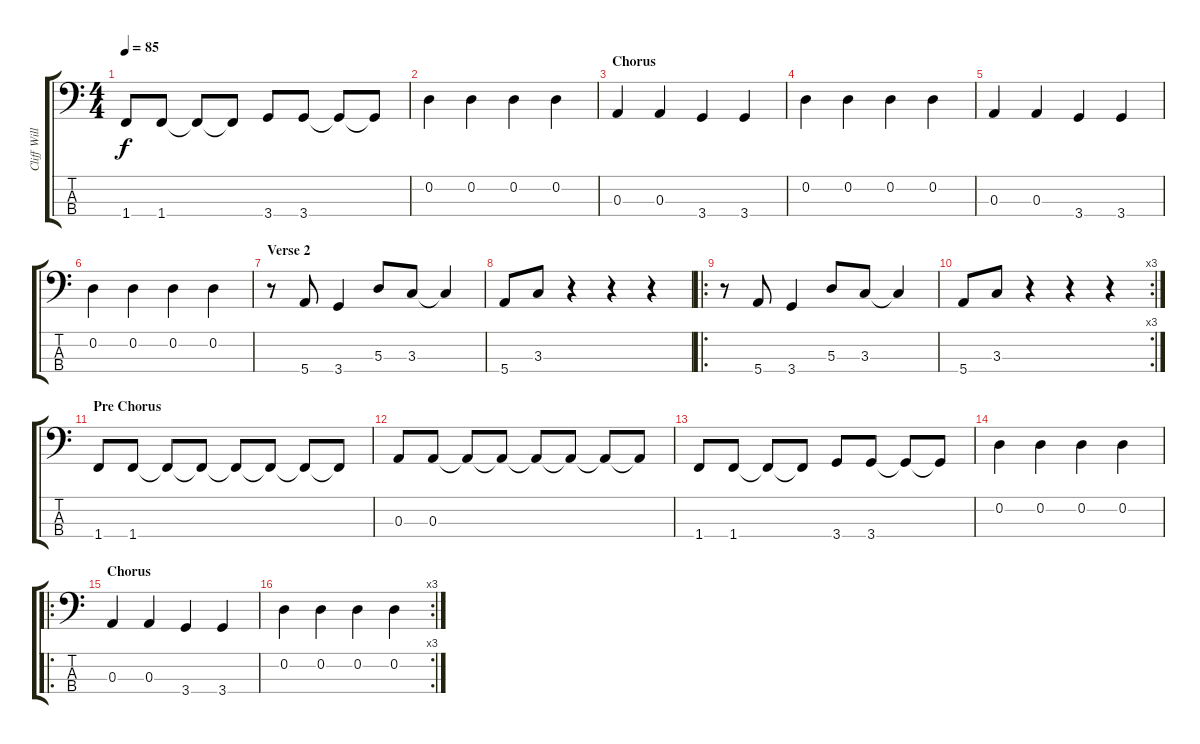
\track ("Cliff Williams" "Cliff Will") {instrument electricbasspick}
\staff {score tabs}
\tuning (G2 D2 A1 E1) {hide}
\ts (4 4)
\tempo 85
\clef f4
\ks c
1.4.8{dy f} 1.4.8 1.4{t}.8 1.4{t}.8 3.4.8 3.4.8 3.4{t}.8 3.4{t}.8 |
0.2.4 0.2.4 0.2.4 0.2.4 |
\section ("" "Chorus")
0.3.4 0.3.4 3.4.4 3.4.4 |
0.2.4 0.2.4 0.2.4 0.2.4 |
0.3.4 0.3.4 3.4.4 3.4.4 |
0.2.4 0.2.4 0.2.4 0.2.4 |
\section ("" "Verse 2")
r.8 5.4.8 3.4.4 5.3.8 3.3.8 3.3{t}.4 |
5.4.8 3.3.8 r.4 r.4 r.4 |
\ro
r.8 5.4.8 3.4.4 5.3.8 3.3.8 3.3{t}.4 |
\rc 3
5.4.8 3.3.8 r.4 r.4 r.4 |
\section ("" "Pre Chorus")
1.4.8 1.4.8 1.4{t}.8 1.4{t}.8 1.4{t}.8 1.4{t}.8 1.4{t}.8 1.4{t}.8 |
0.3.8 0.3.8 0.3{t}.8 0.3{t}.8 0.3{t}.8 0.3{t}.8 0.3{t}.8 0.3{t}.8 |
1.4.8 1.4.8 1.4{t}.8 1.4{t}.8 3.4.8 3.4.8 3.4{t}.8 3.4{t}.8 |
0.2.4 0.2.4 0.2.4 0.2.4 |
\ro
\section ("" "Chorus")
0.3.4 0.3.4 3.4.4 3.4.4 |
\rc 3
0.2.4 0.2.4 0.2.4 0.2.4
